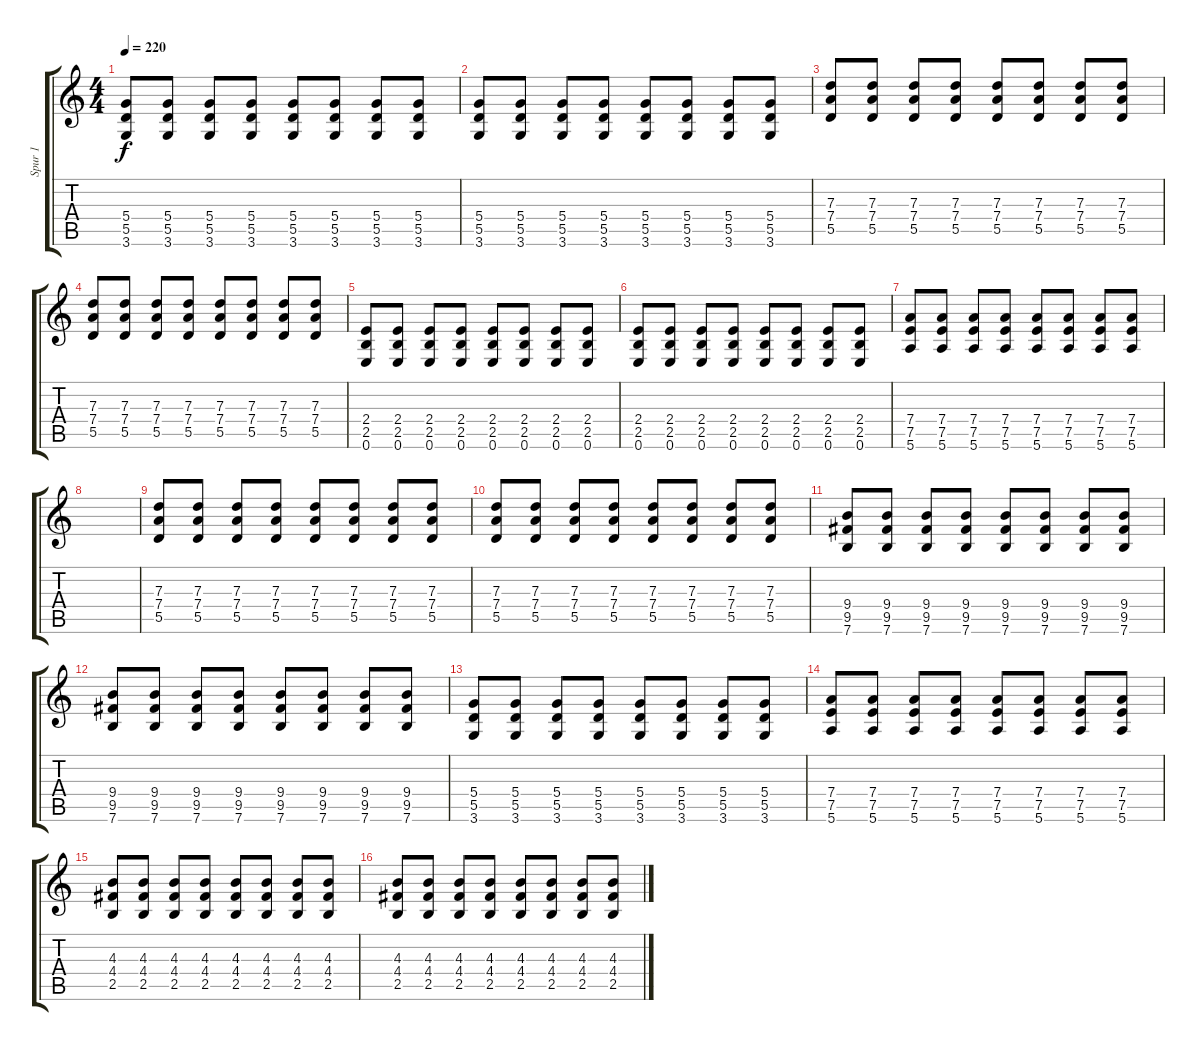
\track ("Spur 1" "Spur 1") {instrument distortionguitar}
\staff {score tabs}
\tuning (E4 B3 G3 D3 A2 E2) {hide}
\ts (4 4)
\tempo 220
\clef g2
\ks c
(5.4 5.5 3.6).8{dy f} (5.4 5.5 3.6).8 (5.4 5.5 3.6).8 (5.4 5.5 3.6).8 (5.4 5.5 3.6).8 (5.4 5.5 3.6).8 (5.4 5.5 3.6).8 (5.4 5.5 3.6).8 |
(5.4 5.5 3.6).8 (5.4 5.5 3.6).8 (5.4 5.5 3.6).8 (5.4 5.5 3.6).8 (5.4 5.5 3.6).8 (5.4 5.5 3.6).8 (5.4 5.5 3.6).8 (5.4 5.5 3.6).8 |
(7.3 7.4 5.5).8 (7.3 7.4 5.5).8 (7.3 7.4 5.5).8 (7.3 7.4 5.5).8 (7.3 7.4 5.5).8 (7.3 7.4 5.5).8 (7.3 7.4 5.5).8 (7.3 7.4 5.5).8 |
(7.3 7.4 5.5).8 (7.3 7.4 5.5).8 (7.3 7.4 5.5).8 (7.3 7.4 5.5).8 (7.3 7.4 5.5).8 (7.3 7.4 5.5).8 (7.3 7.4 5.5).8 (7.3 7.4 5.5).8 |
(2.4 2.5 0.6).8 (2.4 2.5 0.6).8 (2.4 2.5 0.6).8 (2.4 2.5 0.6).8 (2.4 2.5 0.6).8 (2.4 2.5 0.6).8 (2.4 2.5 0.6).8 (2.4 2.5 0.6).8 |
(2.4 2.5 0.6).8 (2.4 2.5 0.6).8 (2.4 2.5 0.6).8 (2.4 2.5 0.6).8 (2.4 2.5 0.6).8 (2.4 2.5 0.6).8 (2.4 2.5 0.6).8 (2.4 2.5 0.6).8 |
(7.4 7.5 5.6).8 (7.4 7.5 5.6).8 (7.4 7.5 5.6).8 (7.4 7.5 5.6).8 (7.4 7.5 5.6).8 (7.4 7.5 5.6).8 (7.4 7.5 5.6).8 (7.4 7.5 5.6).8 |
|
(7.3 7.4 5.5).8 (7.3 7.4 5.5).8 (7.3 7.4 5.5).8 (7.3 7.4 5.5).8 (7.3 7.4 5.5).8 (7.3 7.4 5.5).8 (7.3 7.4 5.5).8 (7.3 7.4 5.5).8 |
(7.3 7.4 5.5).8 (7.3 7.4 5.5).8 (7.3 7.4 5.5).8 (7.3 7.4 5.5).8 (7.3 7.4 5.5).8 (7.3 7.4 5.5).8 (7.3 7.4 5.5).8 (7.3 7.4 5.5).8 |
(9.4 9.5 7.6).8 (9.4 9.5 7.6).8 (9.4 9.5 7.6).8 (9.4 9.5 7.6).8 (9.4 9.5 7.6).8 (9.4 9.5 7.6).8 (9.4 9.5 7.6).8 (9.4 9.5 7.6).8 |
(9.4 9.5 7.6).8 (9.4 9.5 7.6).8 (9.4 9.5 7.6).8 (9.4 9.5 7.6).8 (9.4 9.5 7.6).8 (9.4 9.5 7.6).8 (9.4 9.5 7.6).8 (9.4 9.5 7.6).8 |
(5.4 5.5 3.6).8 (5.4 5.5 3.6).8 (5.4 5.5 3.6).8 (5.4 5.5 3.6).8 (5.4 5.5 3.6).8 (5.4 5.5 3.6).8 (5.4 5.5 3.6).8 (5.4 5.5 3.6).8 |
(7.4 7.5 5.6).8 (7.4 7.5 5.6).8 (7.4 7.5 5.6).8 (7.4 7.5 5.6).8 (7.4 7.5 5.6).8 (7.4 7.5 5.6).8 (7.4 7.5 5.6).8 (7.4 7.5 5.6).8 |
(4.3 4.4 2.5).8 (4.3 4.4 2.5).8 (4.3 4.4 2.5).8 (4.3 4.4 2.5).8 (4.3 4.4 2.5).8 (4.3 4.4 2.5).8 (4.3 4.4 2.5).8 (4.3 4.4 2.5).8 |
(4.3 4.4 2.5).8 (4.3 4.4 2.5).8 (4.3 4.4 2.5).8 (4.3 4.4 2.5).8 (4.3 4.4 2.5).8 (4.3 4.4 2.5).8 (4.3 4.4 2.5).8 (4.3 4.4 2.5).8
